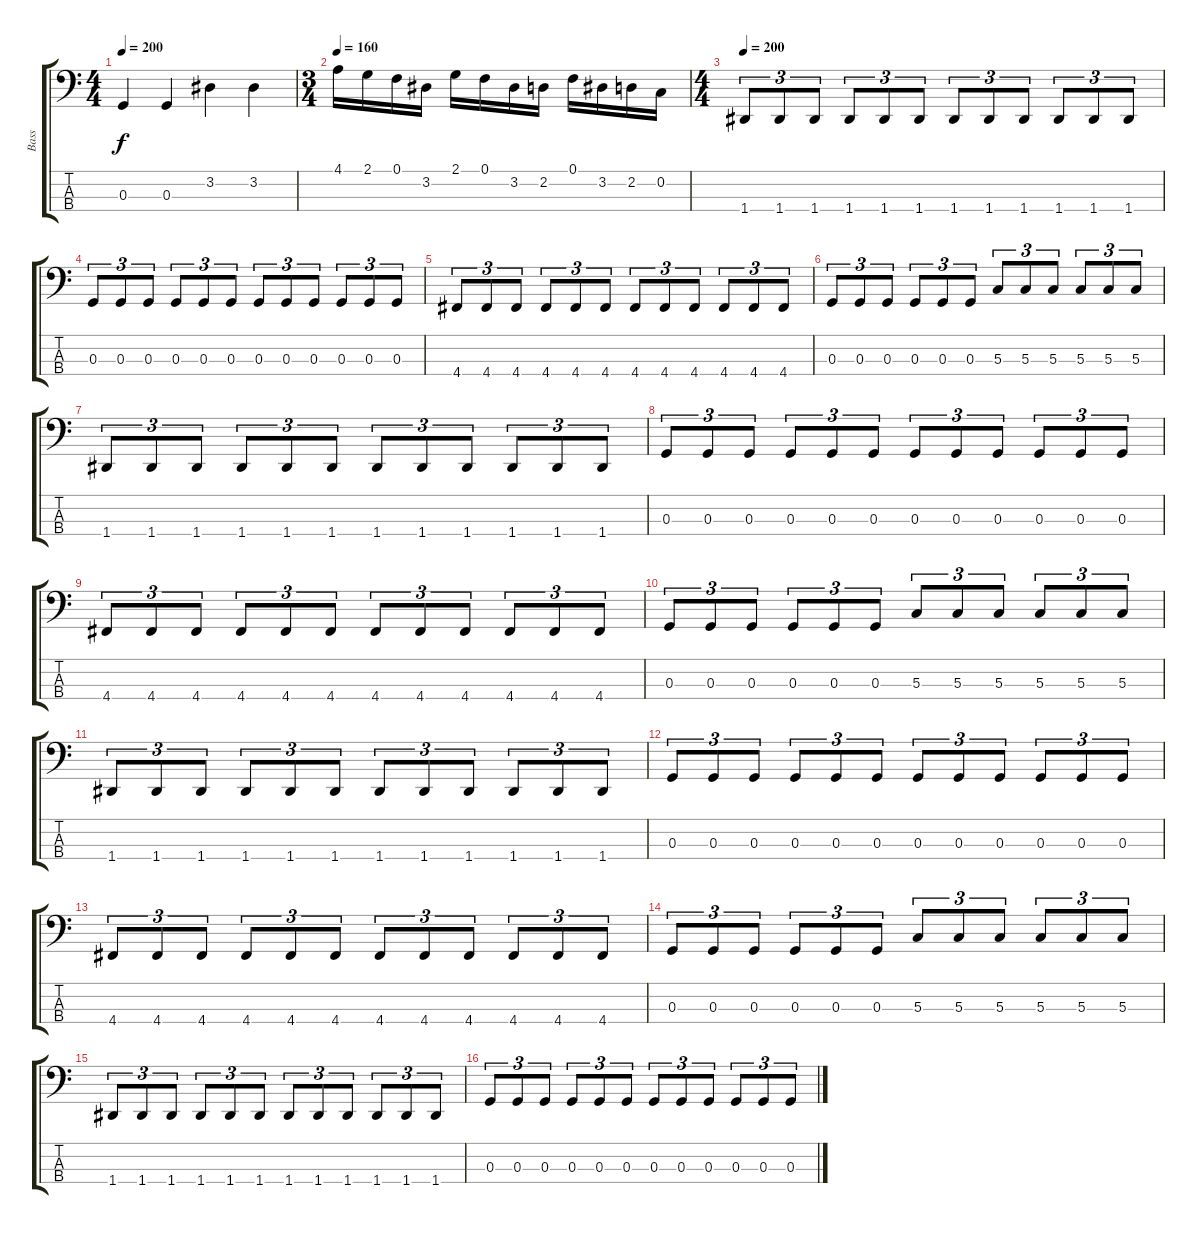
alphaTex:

\track ("Bass" "Bass") {instrument electricbassfinger}
\staff {score tabs}
\tuning (F2 C2 G1 D1) {hide}
\ts (4 4)
\tempo 200
\clef f4
\ks c
0.3.4{dy f} 0.3.4 3.2.4 3.2.4 |
\ts (3 4)
\tempo 160
4.1.16 2.1.16 0.1.16 3.2.16 2.1.16 0.1.16 3.2.16 2.2.16 0.1.16 3.2.16 2.2.16 0.2.16 |
\ts (4 4)
\tempo 200
1.4.8{tu (3 2)} 1.4.8{tu (3 2)} 1.4.8{tu (3 2)} 1.4.8{tu (3 2)} 1.4.8{tu (3 2)} 1.4.8{tu (3 2)} 1.4.8{tu (3 2)} 1.4.8{tu (3 2)} 1.4.8{tu (3 2)} 1.4.8{tu (3 2)} 1.4.8{tu (3 2)} 1.4.8{tu (3 2)} |
0.3.8{tu (3 2)} 0.3.8{tu (3 2)} 0.3.8{tu (3 2)} 0.3.8{tu (3 2)} 0.3.8{tu (3 2)} 0.3.8{tu (3 2)} 0.3.8{tu (3 2)} 0.3.8{tu (3 2)} 0.3.8{tu (3 2)} 0.3.8{tu (3 2)} 0.3.8{tu (3 2)} 0.3.8{tu (3 2)} |
4.4.8{tu (3 2)} 4.4.8{tu (3 2)} 4.4.8{tu (3 2)} 4.4.8{tu (3 2)} 4.4.8{tu (3 2)} 4.4.8{tu (3 2)} 4.4.8{tu (3 2)} 4.4.8{tu (3 2)} 4.4.8{tu (3 2)} 4.4.8{tu (3 2)} 4.4.8{tu (3 2)} 4.4.8{tu (3 2)} |
0.3.8{tu (3 2)} 0.3.8{tu (3 2)} 0.3.8{tu (3 2)} 0.3.8{tu (3 2)} 0.3.8{tu (3 2)} 0.3.8{tu (3 2)} 5.3.8{tu (3 2)} 5.3.8{tu (3 2)} 5.3.8{tu (3 2)} 5.3.8{tu (3 2)} 5.3.8{tu (3 2)} 5.3.8{tu (3 2)} |
1.4.8{tu (3 2)} 1.4.8{tu (3 2)} 1.4.8{tu (3 2)} 1.4.8{tu (3 2)} 1.4.8{tu (3 2)} 1.4.8{tu (3 2)} 1.4.8{tu (3 2)} 1.4.8{tu (3 2)} 1.4.8{tu (3 2)} 1.4.8{tu (3 2)} 1.4.8{tu (3 2)} 1.4.8{tu (3 2)} |
0.3.8{tu (3 2)} 0.3.8{tu (3 2)} 0.3.8{tu (3 2)} 0.3.8{tu (3 2)} 0.3.8{tu (3 2)} 0.3.8{tu (3 2)} 0.3.8{tu (3 2)} 0.3.8{tu (3 2)} 0.3.8{tu (3 2)} 0.3.8{tu (3 2)} 0.3.8{tu (3 2)} 0.3.8{tu (3 2)} |
4.4.8{tu (3 2)} 4.4.8{tu (3 2)} 4.4.8{tu (3 2)} 4.4.8{tu (3 2)} 4.4.8{tu (3 2)} 4.4.8{tu (3 2)} 4.4.8{tu (3 2)} 4.4.8{tu (3 2)} 4.4.8{tu (3 2)} 4.4.8{tu (3 2)} 4.4.8{tu (3 2)} 4.4.8{tu (3 2)} |
0.3.8{tu (3 2)} 0.3.8{tu (3 2)} 0.3.8{tu (3 2)} 0.3.8{tu (3 2)} 0.3.8{tu (3 2)} 0.3.8{tu (3 2)} 5.3.8{tu (3 2)} 5.3.8{tu (3 2)} 5.3.8{tu (3 2)} 5.3.8{tu (3 2)} 5.3.8{tu (3 2)} 5.3.8{tu (3 2)} |
1.4.8{tu (3 2)} 1.4.8{tu (3 2)} 1.4.8{tu (3 2)} 1.4.8{tu (3 2)} 1.4.8{tu (3 2)} 1.4.8{tu (3 2)} 1.4.8{tu (3 2)} 1.4.8{tu (3 2)} 1.4.8{tu (3 2)} 1.4.8{tu (3 2)} 1.4.8{tu (3 2)} 1.4.8{tu (3 2)} |
0.3.8{tu (3 2)} 0.3.8{tu (3 2)} 0.3.8{tu (3 2)} 0.3.8{tu (3 2)} 0.3.8{tu (3 2)} 0.3.8{tu (3 2)} 0.3.8{tu (3 2)} 0.3.8{tu (3 2)} 0.3.8{tu (3 2)} 0.3.8{tu (3 2)} 0.3.8{tu (3 2)} 0.3.8{tu (3 2)} |
4.4.8{tu (3 2)} 4.4.8{tu (3 2)} 4.4.8{tu (3 2)} 4.4.8{tu (3 2)} 4.4.8{tu (3 2)} 4.4.8{tu (3 2)} 4.4.8{tu (3 2)} 4.4.8{tu (3 2)} 4.4.8{tu (3 2)} 4.4.8{tu (3 2)} 4.4.8{tu (3 2)} 4.4.8{tu (3 2)} |
0.3.8{tu (3 2)} 0.3.8{tu (3 2)} 0.3.8{tu (3 2)} 0.3.8{tu (3 2)} 0.3.8{tu (3 2)} 0.3.8{tu (3 2)} 5.3.8{tu (3 2)} 5.3.8{tu (3 2)} 5.3.8{tu (3 2)} 5.3.8{tu (3 2)} 5.3.8{tu (3 2)} 5.3.8{tu (3 2)} |
1.4.8{tu (3 2)} 1.4.8{tu (3 2)} 1.4.8{tu (3 2)} 1.4.8{tu (3 2)} 1.4.8{tu (3 2)} 1.4.8{tu (3 2)} 1.4.8{tu (3 2)} 1.4.8{tu (3 2)} 1.4.8{tu (3 2)} 1.4.8{tu (3 2)} 1.4.8{tu (3 2)} 1.4.8{tu (3 2)} |
0.3.8{tu (3 2)} 0.3.8{tu (3 2)} 0.3.8{tu (3 2)} 0.3.8{tu (3 2)} 0.3.8{tu (3 2)} 0.3.8{tu (3 2)} 0.3.8{tu (3 2)} 0.3.8{tu (3 2)} 0.3.8{tu (3 2)} 0.3.8{tu (3 2)} 0.3.8{tu (3 2)} 0.3.8{tu (3 2)}
